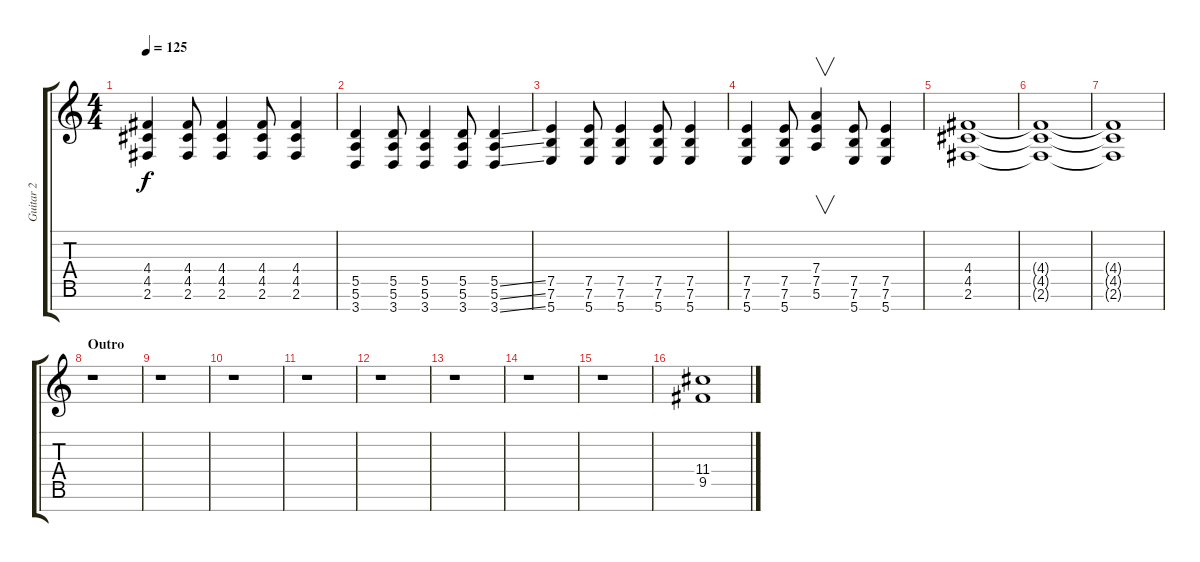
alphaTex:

\track ("Guitar 2" "Guitar 2") {instrument electricguitarclean}
\staff {score tabs}
\tuning (E4 B3 Gb3 D3 A2 E2 B1) {hide}
\ts (4 4)
\tempo 125
\clef g2
\ks c
(4.4 4.5 2.6).4{dy f} (4.4 4.5 2.6).8 (4.4 4.5 2.6).4 (4.4 4.5 2.6).8 (4.4 4.5 2.6).4 |
(5.5 5.6 3.7).4 (5.5 5.6 3.7).8 (5.5 5.6 3.7).4 (5.5 5.6 3.7).8 (5.5{ss} 5.6{ss} 3.7{ss}).4 |
(7.5 7.6 5.7).4 (7.5 7.6 5.7).8 (7.5 7.6 5.7).4 (7.5 7.6 5.7).8 (7.5 7.6 5.7).4 |
(7.5 7.6 5.7).4 (7.5 7.6 5.7).8 (7.4 7.5 5.6).4{v} (7.5 7.6 5.7).8 (7.5 7.6 5.7).4 |
(4.4 4.5 2.6).1 |
(4.4{t} 4.5{t} 2.6{t}).1 |
(4.4{t} 4.5{t} 2.6{t}).1 |
\section ("" "Outro")
r.1 |
r.1 |
r.1 |
r.1 |
r.1 |
r.1 |
r.1 |
r.1 |
(11.4 9.5).1{instrument electricguitarclean}
